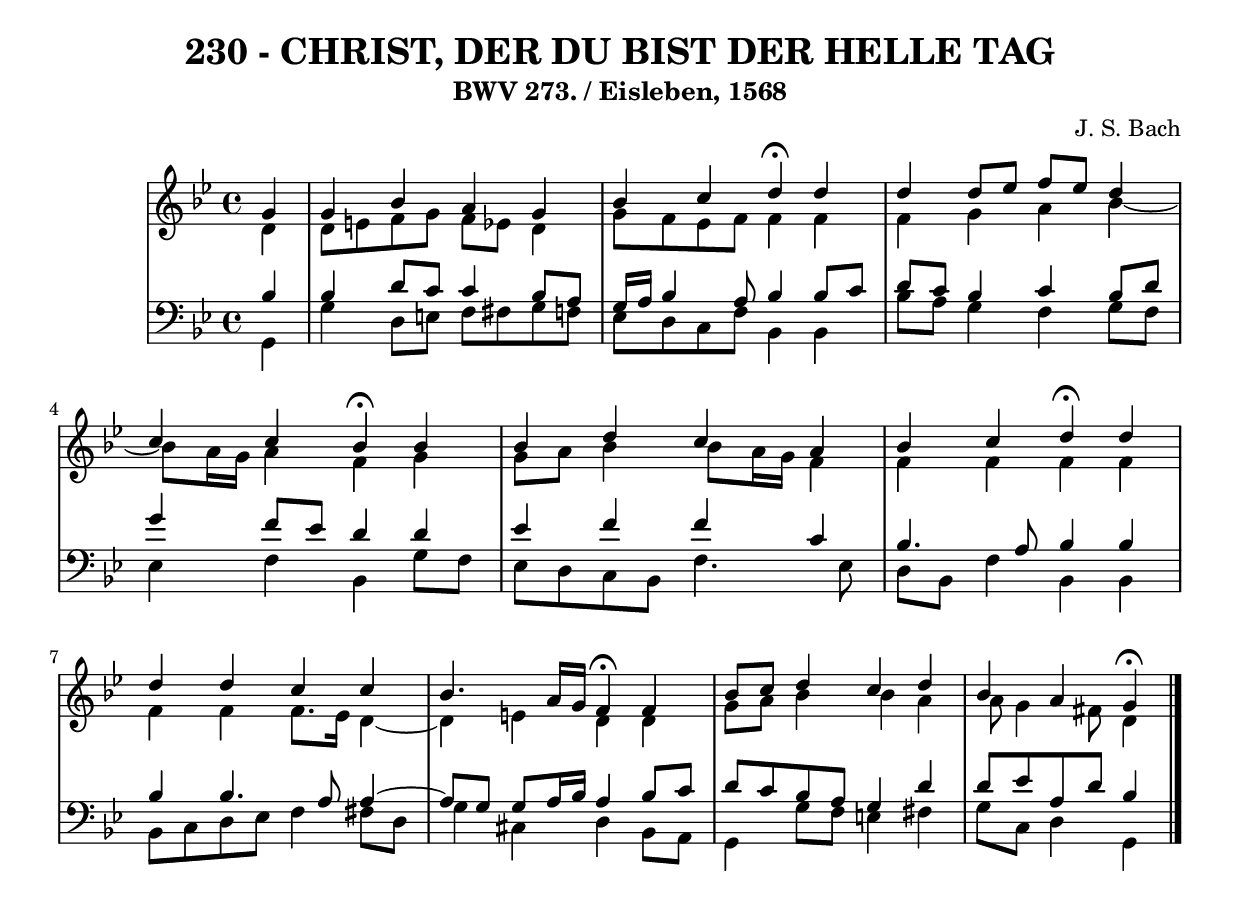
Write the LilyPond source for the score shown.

\version "2.10.33"

\header {
  title = "230 - CHRIST, DER DU BIST DER HELLE TAG"
  subtitle = "BWV 273. / Eisleben, 1568"
  composer = "J. S. Bach"
}


global = {
  \time 4/4
  \key g \minor
}


soprano = \relative c'' {
  \partial 4 g4 
  g4 bes4 a4 g4 
  bes4 c4 d4 \fermata d4 
  d4 d8 ees8 f8 ees8 d4 
  c4 c4 bes4 \fermata bes4 
  bes4 d4 c4 a4   %5
  bes4 c4 d4 \fermata d4 
  d4 d4 c4 c4 
  bes4. a16 g16 f4 \fermata f4 
  bes8 c8 d4 c4 d4 
  bes4 a g \fermata  %10
  
}

alto = \relative c' {
  \partial 4 d4 
  d8 e8 f8 g8 f8 ees8 d4 
  g8 f8 ees8 f8 f4 f4 
  f4 g4 a4 bes4~ 
  bes8 a16 g16 a4 f4 g4 
  g8 a8 bes4 bes8 a16 g16 f4   %5
  f4 f4 f4 f4 
  f4 f4 f8. ees16 d4~ 
  d4 e4 d4 d4 
  g8 a8 bes4 bes4 a4
  a8 g4 fis8 d4   %10
  
}

tenor = \relative c' {
  \partial 4 bes4 
  bes4 d8 c8 c4 bes8 a8 
  g16 a16 bes4 a8 bes4 bes8 c8 
  d8 c8 bes4 c4 bes8 d8 
  g4 f8 ees8 d4 d4 
  ees4 f4 f4 c4   %5
  bes4. a8 bes4 bes4 
  bes4 bes4. a8 a4~ 
  a8 g8 g8 a16 bes16 a4 bes8 c8 
  d8 c8 bes8 a8 g4 d'4 
  d8 ees8 a,8 d8 bes4   %10
  
}

baixo = \relative c {
  \partial 4 g4 
  g'4 d8 e8 f8 fis8 g8 f8 
  ees8 d8 c8 f8 bes,4 bes4 
  bes'8 a8 g4 f4 g8 f8 
  ees4 f4 bes,4 g'8 f8 
  ees8 d8 c8 bes8 f'4. ees8   %5
  d8 bes8 f'4 bes,4 bes4 
  bes8 c8 d8 ees8 f4 fis8 d8 
  g4 cis,4 d4 bes8 a8 
  g4 g'8 f8 e4 fis4 
  g8 c,8 d4 g,   %10
  
}

\score {
  <<
    \new StaffGroup <<
      \override StaffGroup.SystemStartBracket #'style = #'line 
      \new Staff {
        <<
          \global
          \new Voice = "soprano" { \voiceOne \soprano }
          \new Voice = "alto" { \voiceTwo \alto }
        >>
      }
      \new Staff {
        <<
          \global
          \clef "bass"
          \new Voice = "tenor" {\voiceOne \tenor }
          \new Voice = "baixo" { \voiceTwo \baixo \bar "|."}
        >>
      }
    >>
  >>
  \layout {}
  \midi {}
}
